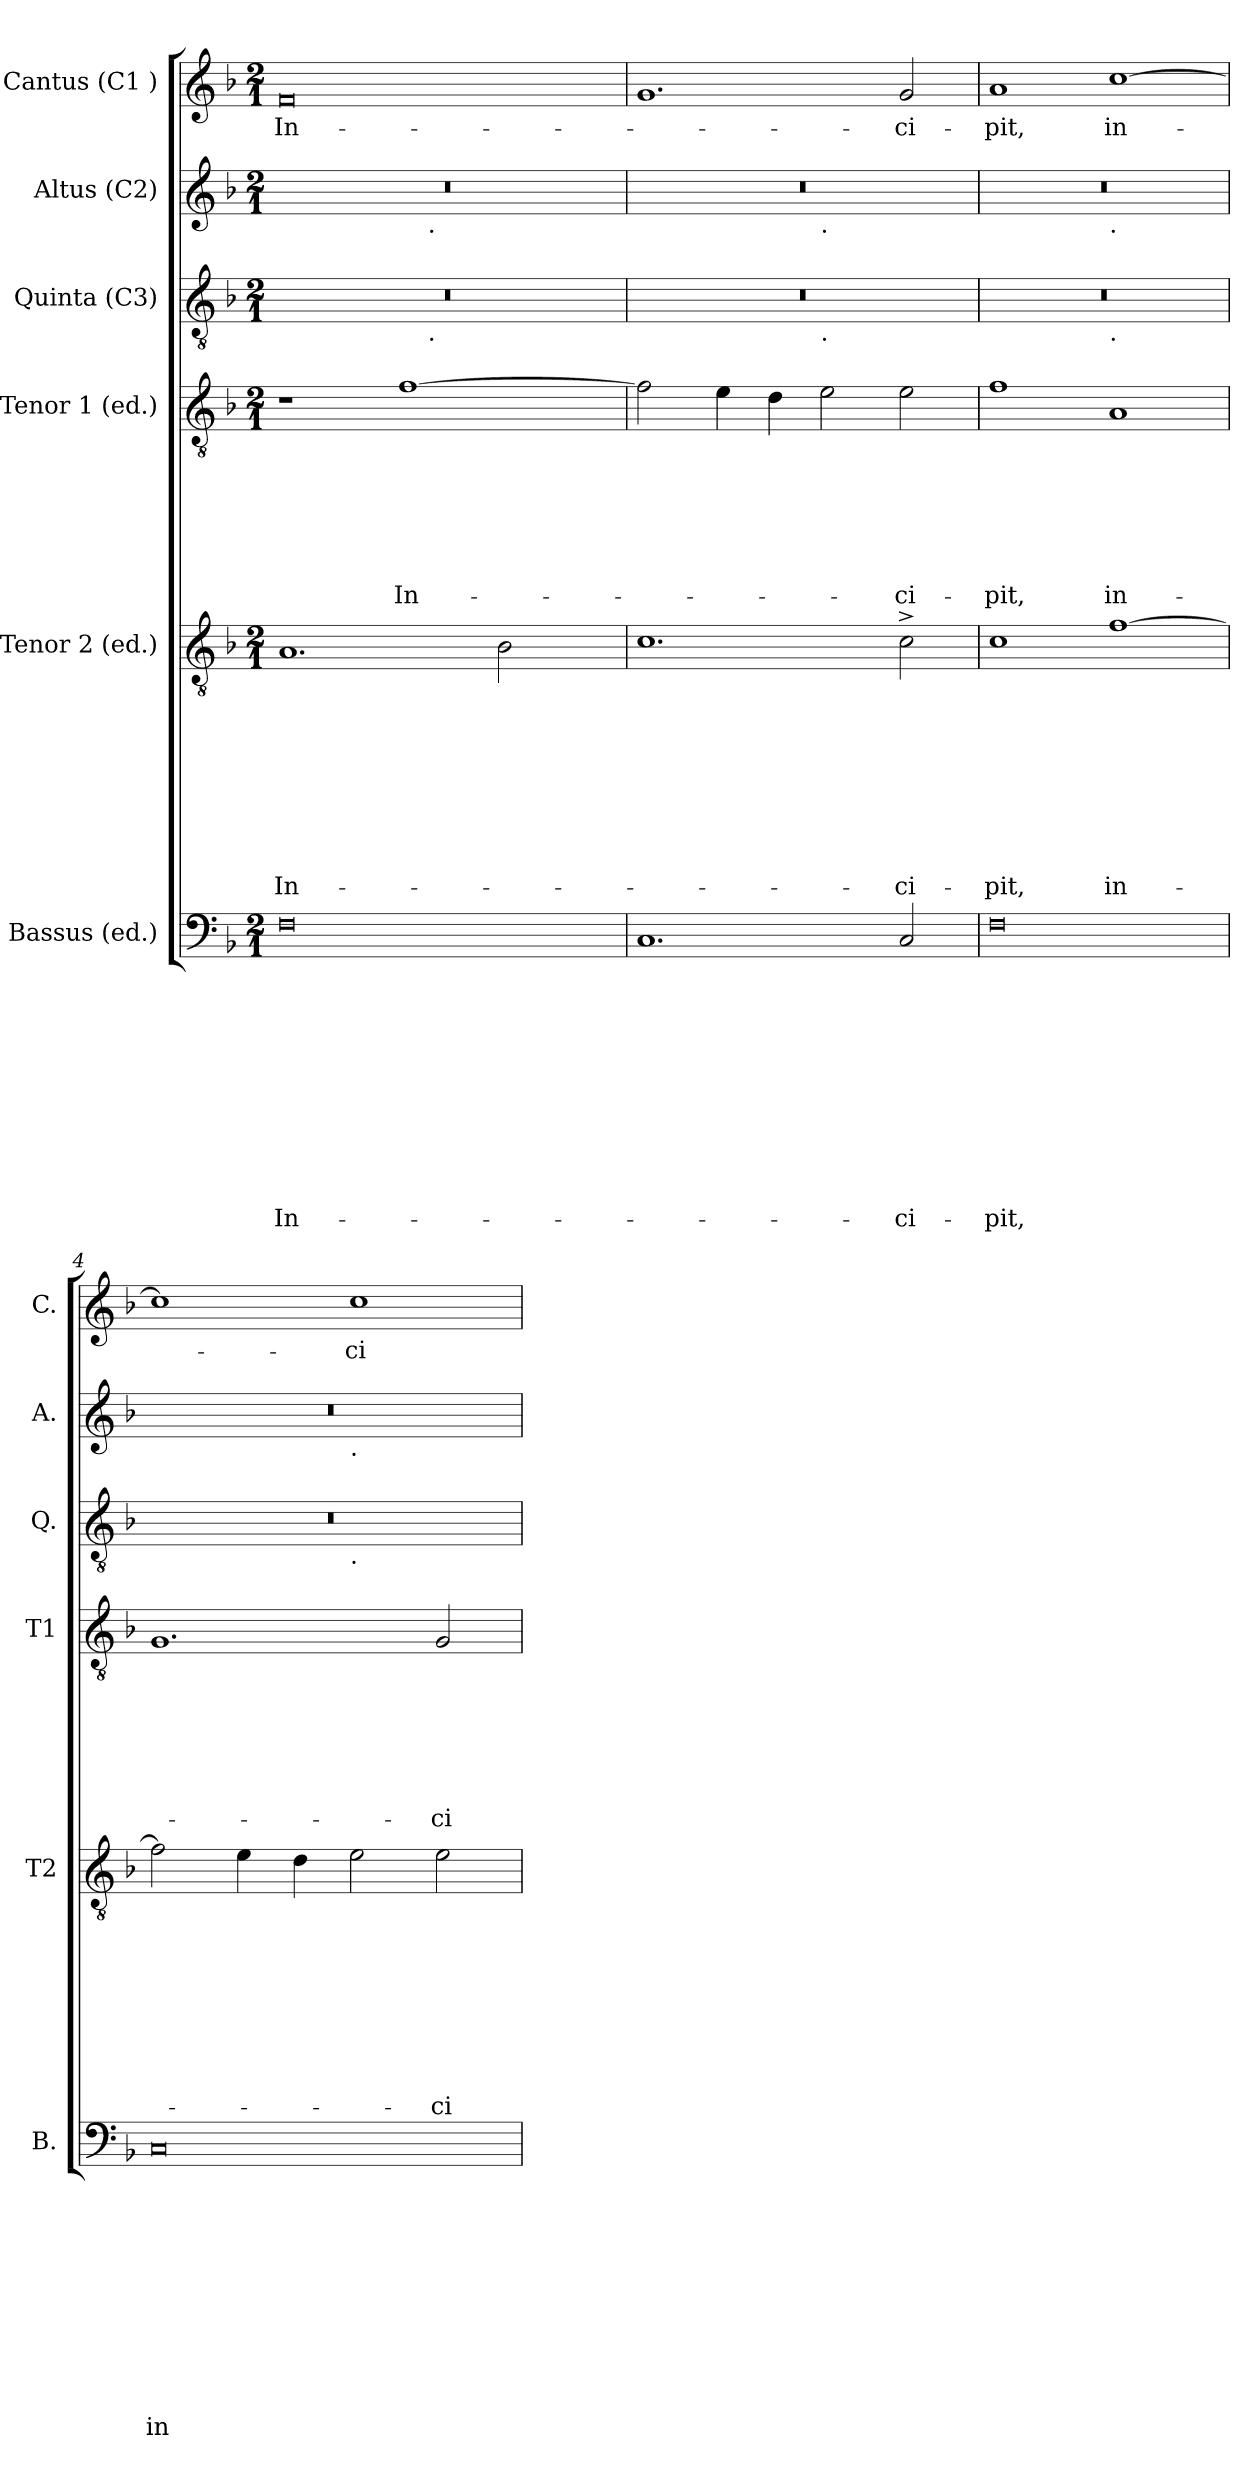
**kern	**text	**text	**text	**text	**text	**text	**text	**text	**text	**text	**text	**kern	**text	**text	**text	**text	**text	**text	**text	**text	**text	**kern	**text	**text	**text	**text	**text	**text	**text	**kern	**kern	**kern	**text
*part6	*part6	*part6	*part6	*part6	*part6	*part6	*part6	*part6	*part6	*part6	*part6	*part5	*part5	*part5	*part5	*part5	*part5	*part5	*part5	*part5	*part5	*part4	*part4	*part4	*part4	*part4	*part4	*part4	*part4	*part3	*part2	*part1	*part1
*staff6	*staff6	*staff6	*staff6	*staff6	*staff6	*staff6	*staff6	*staff6	*staff6	*staff6	*staff6	*staff5	*staff5	*staff5	*staff5	*staff5	*staff5	*staff5	*staff5	*staff5	*staff5	*staff4	*staff4	*staff4	*staff4	*staff4	*staff4	*staff4	*staff4	*staff3	*staff2	*staff1	*staff1
*I"Bassus (ed.)	*	*	*	*	*	*	*	*	*	*	*	*I"Tenor 2 (ed.)	*	*	*	*	*	*	*	*	*	*I"Tenor 1 (ed.)	*	*	*	*	*	*	*	*I"Quinta (C3)	*I"Altus (C2)	*I"Cantus (C1 )	*
*I'B.	*	*	*	*	*	*	*	*	*	*	*	*I'T2	*	*	*	*	*	*	*	*	*	*I'T1	*	*	*	*	*	*	*	*I'Q.	*I'A.	*I'C.	*
*clefF4	*	*	*	*	*	*	*	*	*	*	*	*clefGv2	*	*	*	*	*	*	*	*	*	*clefGv2	*	*	*	*	*	*	*	*clefGv2	*clefG2	*clefG2	*
*k[b-]	*	*	*	*	*	*	*	*	*	*	*	*k[b-]	*	*	*	*	*	*	*	*	*	*k[b-]	*	*	*	*	*	*	*	*k[b-]	*k[b-]	*k[b-]	*
*F:	*	*	*	*	*	*	*	*	*	*	*	*F:	*	*	*	*	*	*	*	*	*	*F:	*	*	*	*	*	*	*	*F:	*F:	*F:	*
*M2/1	*	*	*	*	*	*	*	*	*	*	*	*M2/1	*	*	*	*	*	*	*	*	*	*M2/1	*	*	*	*	*	*	*	*M2/1	*M2/1	*M2/1	*
=1	=1	=1	=1	=1	=1	=1	=1	=1	=1	=1	=1	=1	=1	=1	=1	=1	=1	=1	=1	=1	=1	=1	=1	=1	=1	=1	=1	=1	=1	=1	=1	=1	=1
!	!	!	!	!	!	!	!	!	!	!	!LO:LY:b	!	!	!	!	!	!	!	!	!	!LO:LY:b	!	!	!	!	!	!	!	!	!	!	!	!LO:LY:b
*	*	*	*	*	*	*	*	*	*	*	*	*	*	*	*	*	*	*	*	*	*	*	*	*	*	*	*	*	*	*^	*^	*	*
0F	.	.	.	.	.	.	.	.	.	.	In-	1.A	.	.	.	.	.	.	.	.	In-	1r	.	.	.	.	.	.	.	0r	1ryy	0r	1ryy	0f	In-
!	!	!	!	!	!	!	!	!	!	!	!	!	!	!	!	!	!	!	!	!	!	!	!	!	!	!	!	!	!LO:LY:b	!	!	!	!	!	!
.	.	.	.	.	.	.	.	.	.	.	.	.	.	.	.	.	.	.	.	.	.	[>1f	.	.	.	.	.	.	In-	.	16.ryy	.	16.ryy	.	.
!	!	!	!	!	!	!	!	!	!	!	!	!	!	!	!	!	!	!	!	!	!	!	!	!	!	!	!	!	!	!	!	!	!LO:TX:b:t=.	!	!
!	!	!	!	!	!	!	!	!	!	!	!	!	!	!	!	!	!	!	!	!	!	!	!	!	!	!	!	!	!	!	!LO:TX:b:t=.	!	!	!	!
.	.	.	.	.	.	.	.	.	.	.	.	.	.	.	.	.	.	.	.	.	.	.	.	.	.	.	.	.	.	.	2ryy	.	2ryy	.	.
.	.	.	.	.	.	.	.	.	.	.	.	2B-\	.	.	.	.	.	.	.	.	.	.	.	.	.	.	.	.	.	.	.	.	.	.	.
.	.	.	.	.	.	.	.	.	.	.	.	.	.	.	.	.	.	.	.	.	.	.	.	.	.	.	.	.	.	.	4ryy	.	4ryy	.	.
.	.	.	.	.	.	.	.	.	.	.	.	.	.	.	.	.	.	.	.	.	.	.	.	.	.	.	.	.	.	.	8ryy	.	8ryy	.	.
.	.	.	.	.	.	.	.	.	.	.	.	.	.	.	.	.	.	.	.	.	.	.	.	.	.	.	.	.	.	.	32ryy	.	32ryy	.	.
=2	=2	=2	=2	=2	=2	=2	=2	=2	=2	=2	=2	=2	=2	=2	=2	=2	=2	=2	=2	=2	=2	=2	=2	=2	=2	=2	=2	=2	=2	=2	=2	=2	=2	=2	=2
1.C	.	.	.	.	.	.	.	.	.	.	.	1.c	.	.	.	.	.	.	.	.	.	2f\]	.	.	.	.	.	.	.	0r	1ryy	0r	1ryy	1.g	.
.	.	.	.	.	.	.	.	.	.	.	.	.	.	.	.	.	.	.	.	.	.	4e\	.	.	.	.	.	.	.	.	.	.	.	.	.
.	.	.	.	.	.	.	.	.	.	.	.	.	.	.	.	.	.	.	.	.	.	4d\	.	.	.	.	.	.	.	.	.	.	.	.	.
!	!	!	!	!	!	!	!	!	!	!	!	!	!	!	!	!	!	!	!	!	!	!	!	!	!	!	!	!	!	!	!	!	!LO:TX:b:t=.	!	!
!	!	!	!	!	!	!	!	!	!	!	!	!	!	!	!	!	!	!	!	!	!	!	!	!	!	!	!	!	!	!	!LO:TX:b:t=.	!	!	!	!
.	.	.	.	.	.	.	.	.	.	.	.	.	.	.	.	.	.	.	.	.	.	2e\	.	.	.	.	.	.	.	.	1ryy	.	1ryy	.	.
!	!	!	!	!	!	!	!	!	!	!	!LO:LY:b	!	!	!	!	!	!	!	!	!	!LO:LY:b	!	!	!	!	!	!	!	!LO:LY:b	!	!	!	!	!	!LO:LY:b
2C/	.	.	.	.	.	.	.	.	.	.	-ci-	2c^>\	.	.	.	.	.	.	.	.	-ci-	2e\	.	.	.	.	.	.	-ci-	.	.	.	.	2g/	-ci-
=3	=3	=3	=3	=3	=3	=3	=3	=3	=3	=3	=3	=3	=3	=3	=3	=3	=3	=3	=3	=3	=3	=3	=3	=3	=3	=3	=3	=3	=3	=3	=3	=3	=3	=3	=3
!	!	!	!	!	!	!	!	!	!	!	!LO:LY:b	!	!	!	!	!	!	!	!	!	!LO:LY:b	!	!	!	!	!	!	!	!LO:LY:b	!	!	!	!	!	!LO:LY:b
0F	.	.	.	.	.	.	.	.	.	.	-pit,	1c	.	.	.	.	.	.	.	.	-pit,	1f	.	.	.	.	.	.	-pit,	0r	1ryy	0r	1ryy	1a	-pit,
!	!	!	!	!	!	!	!	!	!	!	!	!	!	!	!	!	!	!	!	!	!	!	!	!	!	!	!	!	!	!	!	!	!LO:TX:b:t=.	!	!
!	!	!	!	!	!	!	!	!	!	!	!	!	!	!	!	!	!	!	!	!	!	!	!	!	!	!	!	!	!	!	!LO:TX:b:t=.	!	!	!	!
!	!	!	!	!	!	!	!	!	!	!	!	!	!	!	!	!	!	!	!	!	!LO:LY:b:rj	!	!	!	!	!	!	!	!LO:LY:b	!	!	!	!	!	!LO:LY:b
.	.	.	.	.	.	.	.	.	.	.	.	[>1f	.	.	.	.	.	.	.	.	in-	1A	.	.	.	.	.	.	in-	.	1ryy	.	1ryy	[>1cc	in-
=4	=4	=4	=4	=4	=4	=4	=4	=4	=4	=4	=4	=4	=4	=4	=4	=4	=4	=4	=4	=4	=4	=4	=4	=4	=4	=4	=4	=4	=4	=4	=4	=4	=4	=4	=4
!	!	!	!	!	!	!	!	!	!	!	!LO:LY:b	!	!	!	!	!	!	!	!	!	!	!	!	!	!	!	!	!	!	!	!	!	!	!	!
0C	.	.	.	.	.	.	.	.	.	.	in-	2f\]	.	.	.	.	.	.	.	.	.	1.G	.	.	.	.	.	.	.	0r	1ryy	0r	1ryy	1cc]	.
.	.	.	.	.	.	.	.	.	.	.	.	4e\	.	.	.	.	.	.	.	.	.	.	.	.	.	.	.	.	.	.	.	.	.	.	.
.	.	.	.	.	.	.	.	.	.	.	.	4d\	.	.	.	.	.	.	.	.	.	.	.	.	.	.	.	.	.	.	.	.	.	.	.
!	!	!	!	!	!	!	!	!	!	!	!	!	!	!	!	!	!	!	!	!	!	!	!	!	!	!	!	!	!	!	!	!	!LO:TX:b:t=.	!	!
!	!	!	!	!	!	!	!	!	!	!	!	!	!	!	!	!	!	!	!	!	!	!	!	!	!	!	!	!	!	!	!LO:TX:b:t=.	!	!	!	!
!	!	!	!	!	!	!	!	!	!	!	!	!	!	!	!	!	!	!	!	!	!	!	!	!	!	!	!	!	!	!	!	!	!	!	!LO:LY:b
.	.	.	.	.	.	.	.	.	.	.	.	2e\	.	.	.	.	.	.	.	.	.	.	.	.	.	.	.	.	.	.	1ryy	.	1ryy	1cc	-ci-
!	!	!	!	!	!	!	!	!	!	!	!	!	!	!	!	!	!	!	!	!	!LO:LY:b	!	!	!	!	!	!	!	!LO:LY:b	!	!	!	!	!	!
.	.	.	.	.	.	.	.	.	.	.	.	2e\	.	.	.	.	.	.	.	.	-ci-	2G/	.	.	.	.	.	.	-ci-	.	.	.	.	.	.
*	*	*	*	*	*	*	*	*	*	*	*	*	*	*	*	*	*	*	*	*	*	*	*	*	*	*	*	*	*	*v	*v	*	*	*	*
*	*	*	*	*	*	*	*	*	*	*	*	*	*	*	*	*	*	*	*	*	*	*	*	*	*	*	*	*	*	*	*v	*v	*	*
=	=	=	=	=	=	=	=	=	=	=	=	=	=	=	=	=	=	=	=	=	=	=	=	=	=	=	=	=	=	=	=	=	=
*-	*-	*-	*-	*-	*-	*-	*-	*-	*-	*-	*-	*-	*-	*-	*-	*-	*-	*-	*-	*-	*-	*-	*-	*-	*-	*-	*-	*-	*-	*-	*-	*-	*-
